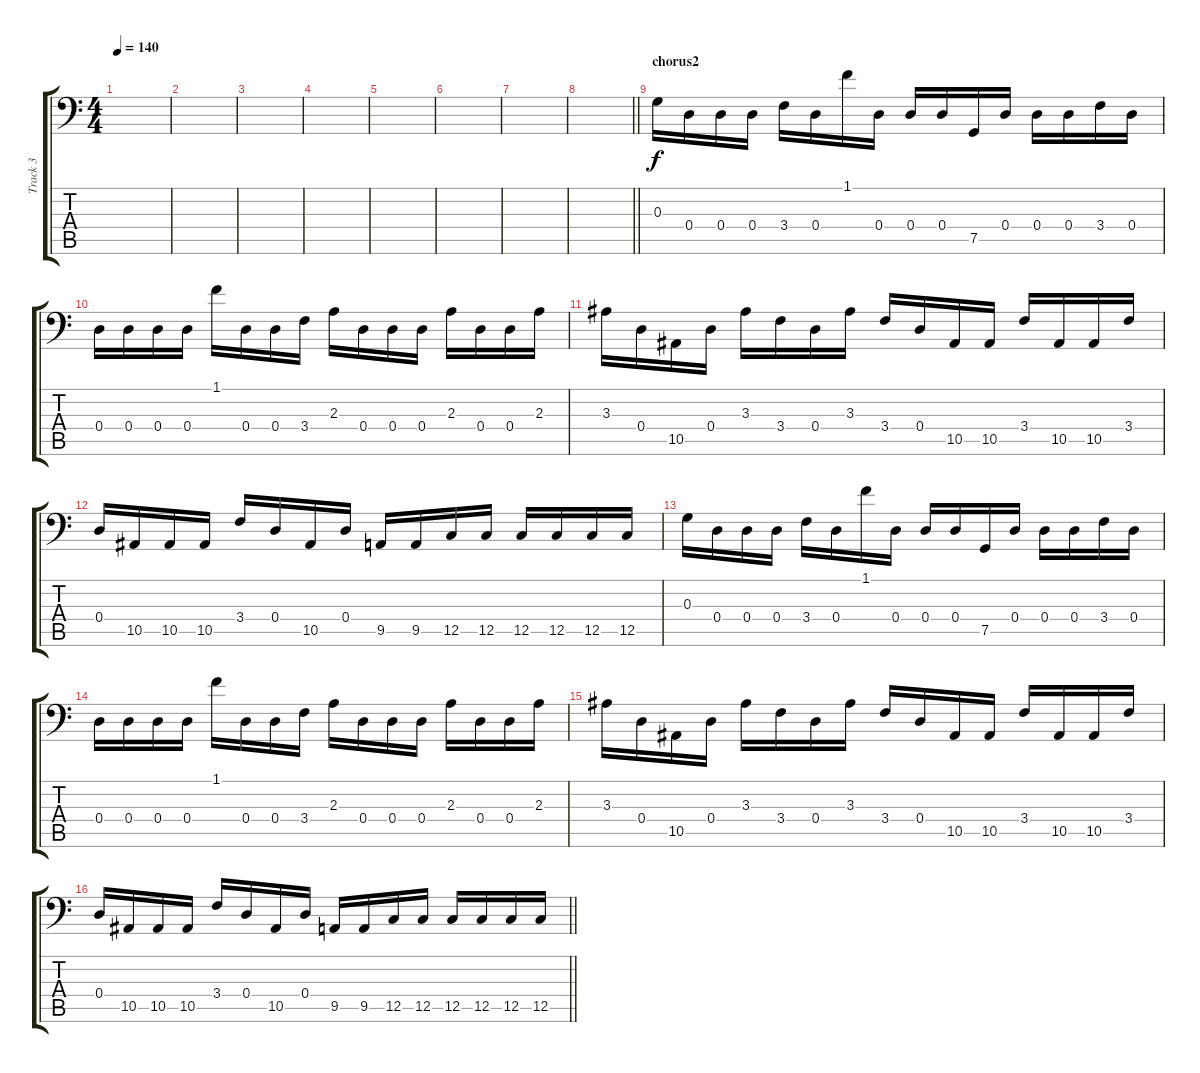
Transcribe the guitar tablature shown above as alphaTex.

\track ("Track 3" "Track 3") {instrument lead1square}
\staff {score tabs}
\tuning (E4 B3 G3 D3 C2 C1 Db-1) {hide}
\ts (4 4)
\tempo 140
\clef f4
\ks c
|
|
|
|
|
|
|
\barLineRight lightlight
|
\section ("" "chorus2")
0.3.16 0.4.16 0.4.16 0.4.16 3.4.16 0.4.16 1.1.16 0.4.16 0.4.16 0.4.16 7.5.16 0.4.16 0.4.16 0.4.16 3.4.16 0.4.16 |
0.4.16 0.4.16 0.4.16 0.4.16 1.1.16 0.4.16 0.4.16 3.4.16 2.3.16 0.4.16 0.4.16 0.4.16 2.3.16 0.4.16 0.4.16 2.3.16 |
3.3.16 0.4.16 10.5.16 0.4.16 3.3.16 3.4.16 0.4.16 3.3.16 3.4.16 0.4.16 10.5.16 10.5.16 3.4.16 10.5.16 10.5.16 3.4.16 |
0.4.16 10.5.16 10.5.16 10.5.16 3.4.16 0.4.16 10.5.16 0.4.16 9.5.16 9.5.16 12.5.16 12.5.16 12.5.16 12.5.16 12.5.16 12.5.16 |
0.3.16 0.4.16 0.4.16 0.4.16 3.4.16 0.4.16 1.1.16 0.4.16 0.4.16 0.4.16 7.5.16 0.4.16 0.4.16 0.4.16 3.4.16 0.4.16 |
0.4.16 0.4.16 0.4.16 0.4.16 1.1.16 0.4.16 0.4.16 3.4.16 2.3.16 0.4.16 0.4.16 0.4.16 2.3.16 0.4.16 0.4.16 2.3.16 |
3.3.16 0.4.16 10.5.16 0.4.16 3.3.16 3.4.16 0.4.16 3.3.16 3.4.16 0.4.16 10.5.16 10.5.16 3.4.16 10.5.16 10.5.16 3.4.16 |
\barLineRight lightlight
0.4.16 10.5.16 10.5.16 10.5.16 3.4.16 0.4.16 10.5.16 0.4.16 9.5.16 9.5.16 12.5.16 12.5.16 12.5.16 12.5.16 12.5.16 12.5.16
